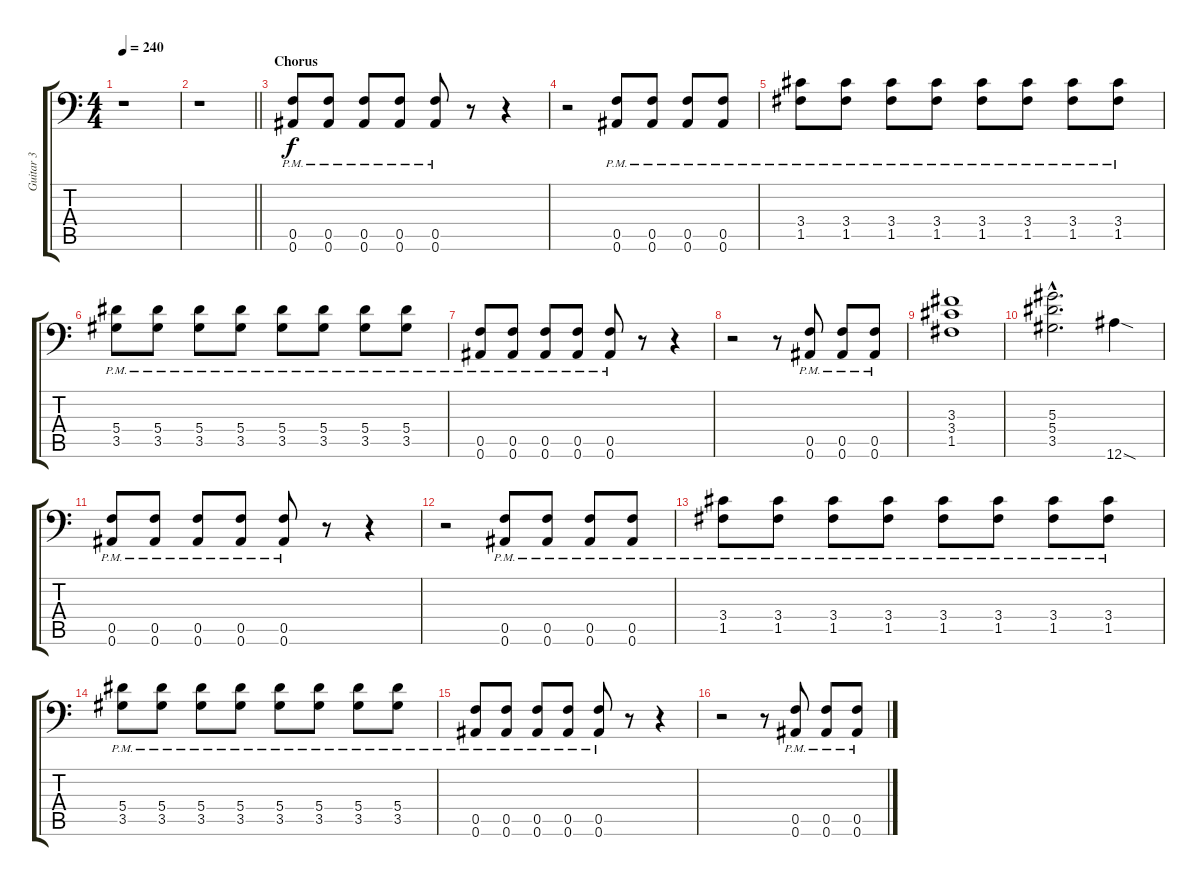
\track ("Guitar 3" "Guitar 3") {instrument distortionguitar}
\staff {score tabs}
\tuning (C4 G3 Eb3 Bb2 F2 Bb1) {hide}
\ts (4 4)
\tempo 240
\clef f4
\ks c
r.1{dy f} |
\barLineRight lightlight
r.1 |
\section ("" "Chorus")
(0.5{pm} 0.6{pm}).8 (0.5{pm} 0.6{pm}).8 (0.5{pm} 0.6{pm}).8 (0.5{pm} 0.6{pm}).8 (0.5{pm} 0.6{pm}).8 r.8 r.4 |
r.2 (0.5{pm} 0.6{pm}).8 (0.5{pm} 0.6{pm}).8 (0.5{pm} 0.6{pm}).8 (0.5{pm} 0.6{pm}).8 |
(3.4{pm} 1.5{pm}).8 (3.4{pm} 1.5{pm}).8 (3.4{pm} 1.5{pm}).8 (3.4{pm} 1.5{pm}).8 (3.4{pm} 1.5{pm}).8 (3.4{pm} 1.5{pm}).8 (3.4{pm} 1.5{pm}).8 (3.4{pm} 1.5{pm}).8 |
(5.4{pm} 3.5{pm}).8 (5.4{pm} 3.5{pm}).8 (5.4{pm} 3.5{pm}).8 (5.4{pm} 3.5{pm}).8 (5.4{pm} 3.5{pm}).8 (5.4{pm} 3.5{pm}).8 (5.4{pm} 3.5{pm}).8 (5.4{pm} 3.5{pm}).8 |
(0.5{pm} 0.6{pm}).8 (0.5{pm} 0.6{pm}).8 (0.5{pm} 0.6{pm}).8 (0.5{pm} 0.6{pm}).8 (0.5{pm} 0.6{pm}).8 r.8 r.4 |
r.2 r.8 (0.5{pm} 0.6{pm}).8 (0.5{pm} 0.6{pm}).8 (0.5{pm} 0.6{pm}).8 |
(3.3 3.4 1.5).1 |
(5.3{hac} 5.4{hac} 3.5{hac}).2{d} 12.6{sod}.4 |
(0.5{pm} 0.6{pm}).8 (0.5{pm} 0.6{pm}).8 (0.5{pm} 0.6{pm}).8 (0.5{pm} 0.6{pm}).8 (0.5{pm} 0.6{pm}).8 r.8 r.4 |
r.2 (0.5{pm} 0.6{pm}).8 (0.5{pm} 0.6{pm}).8 (0.5{pm} 0.6{pm}).8 (0.5{pm} 0.6{pm}).8 |
(3.4{pm} 1.5{pm}).8 (3.4{pm} 1.5{pm}).8 (3.4{pm} 1.5{pm}).8 (3.4{pm} 1.5{pm}).8 (3.4{pm} 1.5{pm}).8 (3.4{pm} 1.5{pm}).8 (3.4{pm} 1.5{pm}).8 (3.4{pm} 1.5{pm}).8 |
(5.4{pm} 3.5{pm}).8 (5.4{pm} 3.5{pm}).8 (5.4{pm} 3.5{pm}).8 (5.4{pm} 3.5{pm}).8 (5.4{pm} 3.5{pm}).8 (5.4{pm} 3.5{pm}).8 (5.4{pm} 3.5{pm}).8 (5.4{pm} 3.5{pm}).8 |
(0.5{pm} 0.6{pm}).8 (0.5{pm} 0.6{pm}).8 (0.5{pm} 0.6{pm}).8 (0.5{pm} 0.6{pm}).8 (0.5{pm} 0.6{pm}).8 r.8 r.4 |
r.2 r.8 (0.5{pm} 0.6{pm}).8 (0.5{pm} 0.6{pm}).8 (0.5{pm} 0.6{pm}).8
